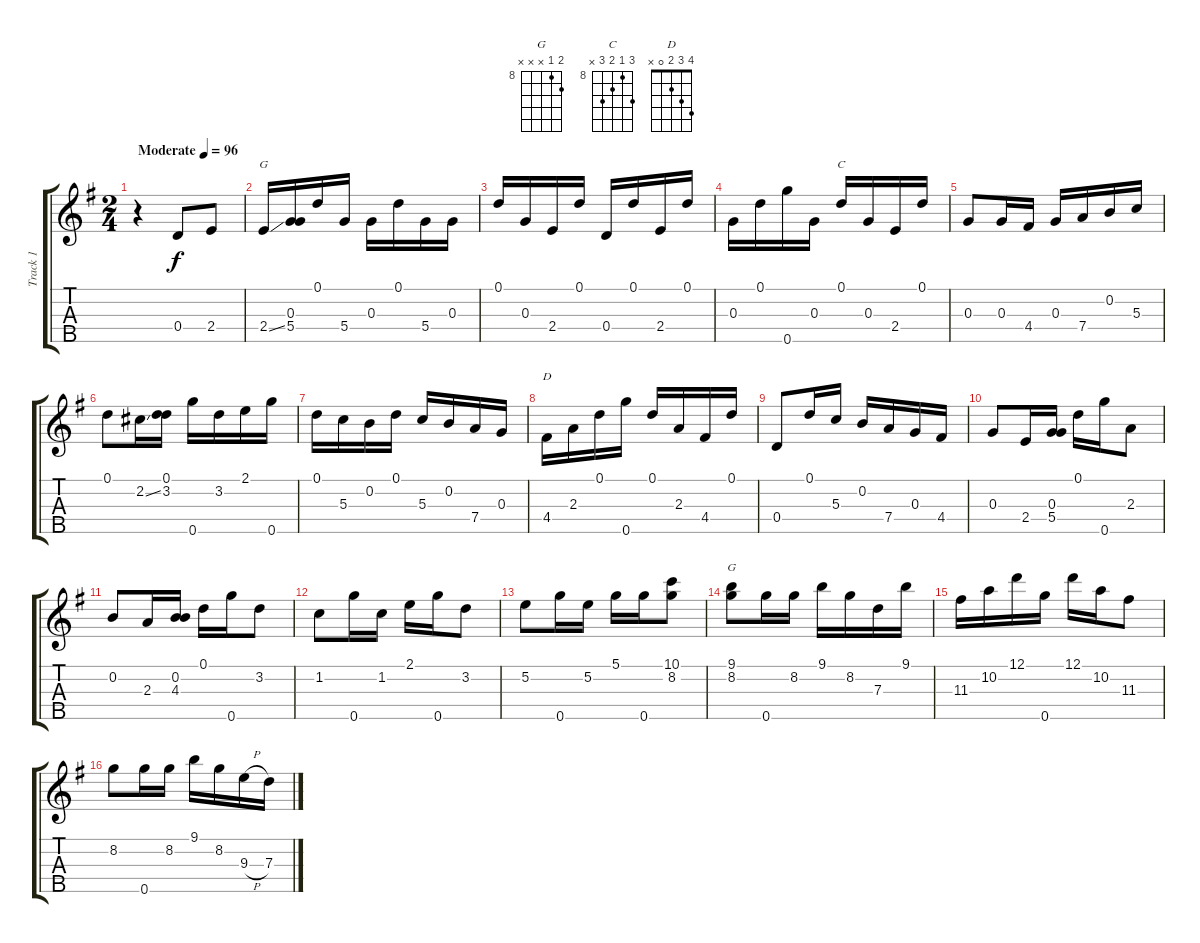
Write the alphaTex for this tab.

\track ("Track 1" "Track 1") {instrument banjo}
\staff {score tabs}
\tuning (D4 B3 G3 D3 G4) {hide}
\displaytranspose 12
\chord ("G" 0 0 0 0 0)
\chord ("C" 10 8 9 10 x) {firstfret 8}
\chord ("D" 4 3 2 0 x)
\chord ("G" 9 8 x x x) {firstfret 8}
\ts (2 4)
\tempo (96 "Moderate")
\clef g2
\ks g
r.4{dy f instrument banjo} 0.4.8 2.4.8 |
2.4{ss}.16{ch "G"} (0.3 5.4).16 0.1.16 5.4.16 0.3.16 0.1.16 5.4.16 0.3.16 |
0.1.16 0.3.16 2.4.16 0.1.16 0.4.16 0.1.16 2.4.16 0.1.16 |
0.3.16 0.1.16 0.5.16 0.3.16 0.1.16{ch "C"} 0.3.16 2.4.16 0.1.16 |
0.3.8 0.3.16 4.4.16 0.3.16 7.4.16 0.2.16 5.3.16 |
0.1.8 2.2{ss}.16 (0.1 3.2).16 0.5.16 3.2.16 2.1.16 0.5.16 |
0.1.16 5.3.16 0.2.16 0.1.16 5.3.16 0.2.16 7.4.16 0.3.16 |
4.4.16{ch "D"} 2.3.16 0.1.16 0.5.16 0.1.16 2.3.16 4.4.16 0.1.16 |
0.4.8 0.1.16 5.3.16 0.2.16 7.4.16 0.3.16 4.4.16 |
0.3.8 2.4.16 (0.3 5.4).16 0.1.16 0.5.16 2.3.8 |
0.2.8 2.3.16 (0.2 4.3).16 0.1.16 0.5.16 3.2.8 |
1.2.8 0.5.16 1.2.16 2.1.16 0.5.16 3.2.8 |
5.2.8 0.5.16 5.2.16 5.1.16 0.5.16 (10.1 8.2).8 |
(9.1 8.2).8{ch "G"} 0.5.16 8.2.16 9.1.16 8.2.16 7.3.16 9.1.16 |
11.3.16 10.2.16 12.1.16 0.5.16 12.1.16 10.2.16 11.3.8 |
8.2.8 0.5.16 8.2.16 9.1.16 8.2.16 9.3{h}.16 7.3.16
